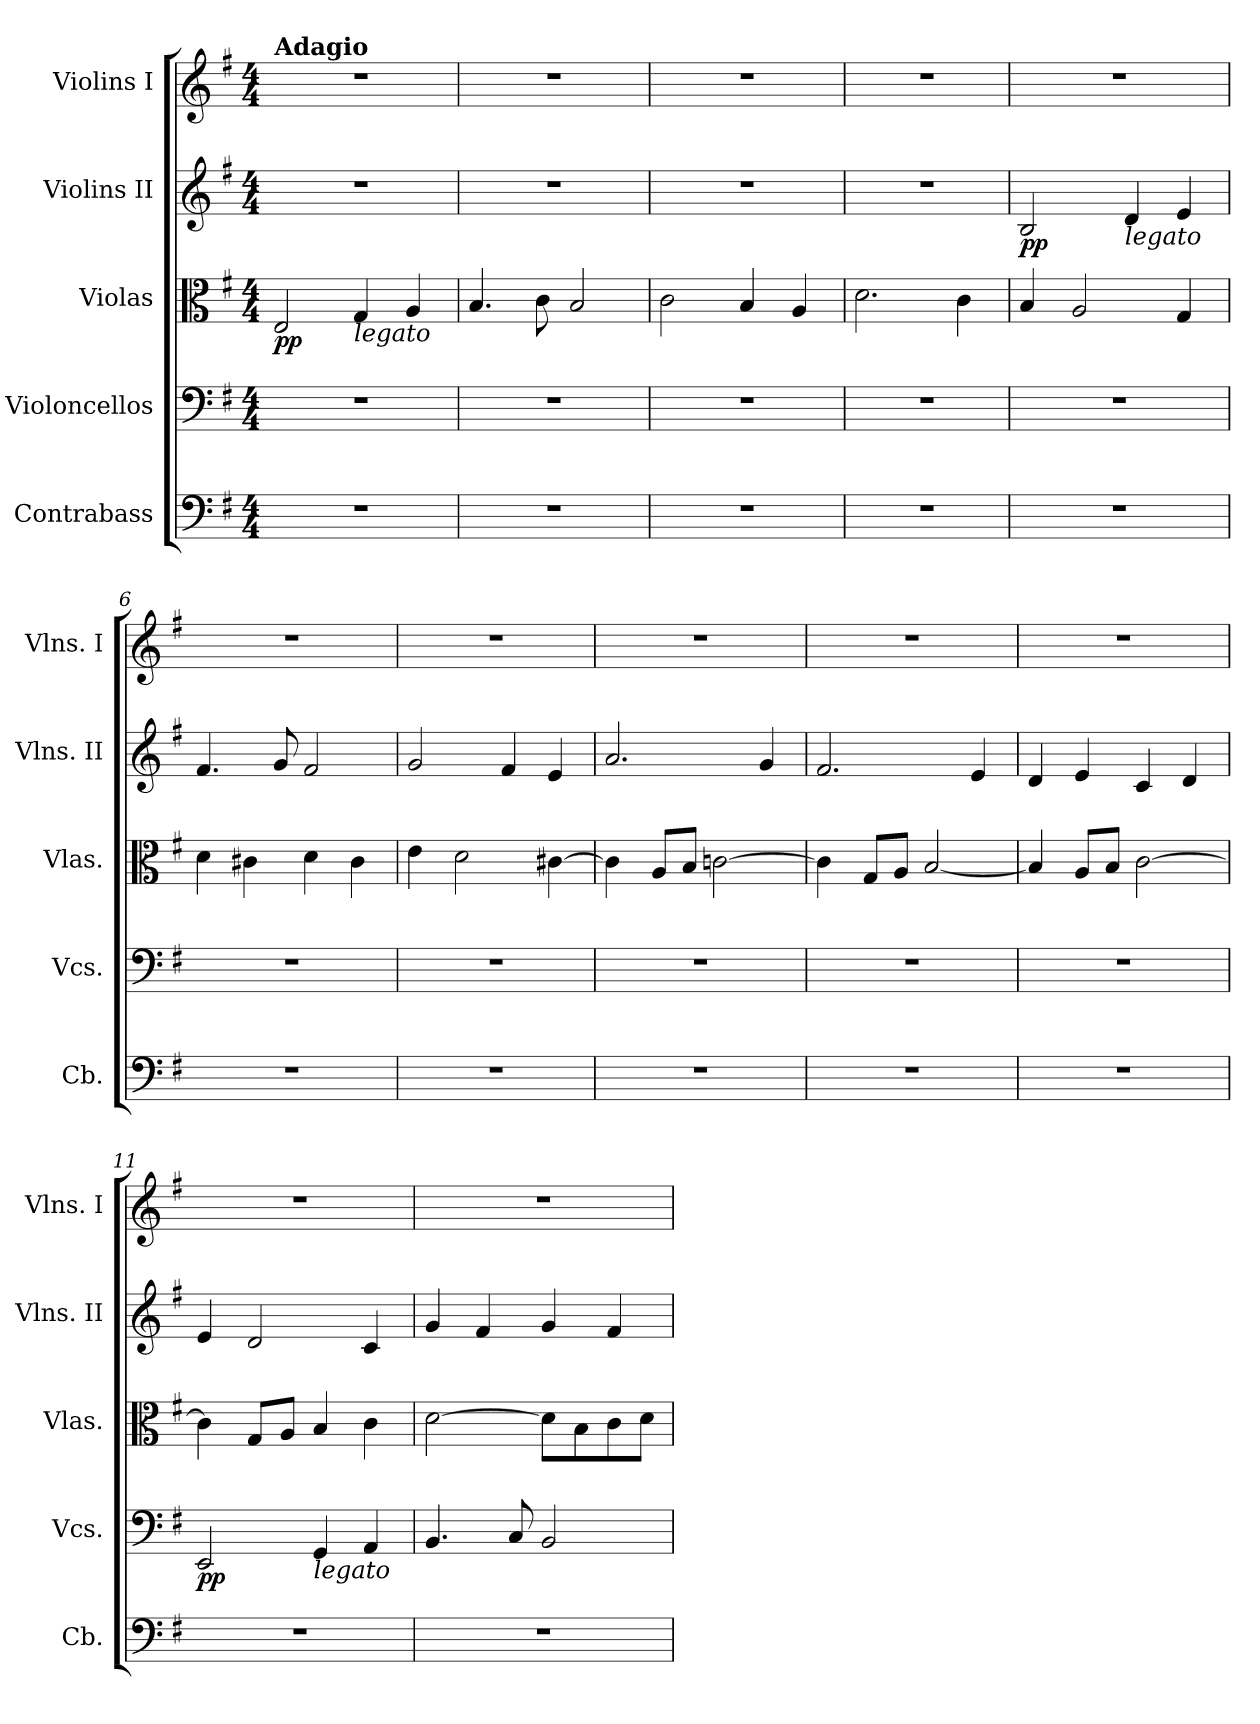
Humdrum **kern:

**kern	**kern	**dynam	**kern	**dynam	**kern	**dynam	**kern
*part5	*part4	*part4	*part3	*part3	*part2	*part2	*part1
*staff5	*staff4	*staff4	*staff3	*staff3	*staff2	*staff2	*staff1
*I"Contrabass	*I"Violoncellos	*	*I"Violas	*	*I"Violins II	*	*I"Violins I
*I'Cb.	*I'Vcs.	*	*I'Vlas.	*	*I'Vlns. II	*	*I'Vlns. I
*clefF4	*clefF4	*	*clefC3	*	*clefG2	*	*clefG2
*ITrd7c12	*	*	*	*	*	*	*
*k[f#]	*k[f#]	*	*k[f#]	*	*k[f#]	*	*k[f#]
*M4/4	*M4/4	*	*M4/4	*	*M4/4	*	*M4/4
*MM80	*MM80	*	*MM80	*	*MM80	*	*MM80
=1	=1	=1	=1	=1	=1	=1	=1
!	!	!	!	!	!	!	!LO:TX:a:B:t=Adagio
!	!	!	!	!LO:DY:b	!	!	!
1r	1r	.	2E/	pp	1r	.	1r
!	!	!	!LO:TX:b:i:t=legato	!	!	!	!
.	.	.	4G/	.	.	.	.
.	.	.	4A/	.	.	.	.
=2	=2	=2	=2	=2	=2	=2	=2
1r	1r	.	4.B/	.	1r	.	1r
.	.	.	8c\	.	.	.	.
.	.	.	2B/	.	.	.	.
=3	=3	=3	=3	=3	=3	=3	=3
1r	1r	.	2c\	.	1r	.	1r
.	.	.	4B/	.	.	.	.
.	.	.	4A/	.	.	.	.
=4	=4	=4	=4	=4	=4	=4	=4
1r	1r	.	2.d\	.	1r	.	1r
.	.	.	4c\	.	.	.	.
=5	=5	=5	=5	=5	=5	=5	=5
!	!	!	!	!	!	!LO:DY:b	!
1r	1r	.	4B/	.	2B/	pp	1r
.	.	.	2A/	.	.	.	.
!	!	!	!	!	!LO:TX:b:i:t=legato	!	!
.	.	.	.	.	4d/	.	.
.	.	.	4G/	.	4e/	.	.
=6	=6	=6	=6	=6	=6	=6	=6
1r	1r	.	4d\	.	4.f#/	.	1r
.	.	.	4c#X\	.	.	.	.
.	.	.	.	.	8g/	.	.
.	.	.	4d\	.	2f#/	.	.
.	.	.	4c#\	.	.	.	.
=7	=7	=7	=7	=7	=7	=7	=7
1r	1r	.	4e\	.	2g/	.	1r
.	.	.	2d\	.	.	.	.
.	.	.	.	.	4f#/	.	.
.	.	.	[4c#X\	.	4e/	.	.
=8	=8	=8	=8	=8	=8	=8	=8
1r	1r	.	4c#\]	.	2.a/	.	1r
.	.	.	8A/L	.	.	.	.
.	.	.	8B/J	.	.	.	.
.	.	.	[2cn\	.	.	.	.
.	.	.	.	.	4g/	.	.
=9	=9	=9	=9	=9	=9	=9	=9
1r	1r	.	4c\]	.	2.f#/	.	1r
.	.	.	8G/L	.	.	.	.
.	.	.	8A/J	.	.	.	.
.	.	.	[2B/	.	.	.	.
.	.	.	.	.	4e/	.	.
!!LO:LB:g=z
=10	=10	=10	=10	=10	=10	=10	=10
1r	1r	.	4B/]	.	4d/	.	1r
.	.	.	8A/L	.	4e/	.	.
.	.	.	8B/J	.	.	.	.
.	.	.	[2c\	.	4c/	.	.
.	.	.	.	.	4d/	.	.
=11	=11	=11	=11	=11	=11	=11	=11
!	!	!LO:DY:b	!	!	!	!	!
1r	2EE/	pp	4c\]	.	4e/	.	1r
.	.	.	8G/L	.	2d/	.	.
.	.	.	8A/J	.	.	.	.
!	!LO:TX:b:i:t=legato	!	!	!	!	!	!
.	4GG/	.	4B/	.	.	.	.
.	4AA/	.	4c\	.	4c/	.	.
=12	=12	=12	=12	=12	=12	=12	=12
1r	4.BB/	.	[2d\	.	4g/	.	1r
.	.	.	.	.	4f#/	.	.
.	8C/	.	.	.	.	.	.
.	2BB/	.	8d\L]	.	4g/	.	.
.	.	.	8B\	.	.	.	.
.	.	.	8c\	.	4f#/	.	.
.	.	.	8d\J	.	.	.	.
=	=	=	=	=	=	=	=
*-	*-	*-	*-	*-	*-	*-	*-
